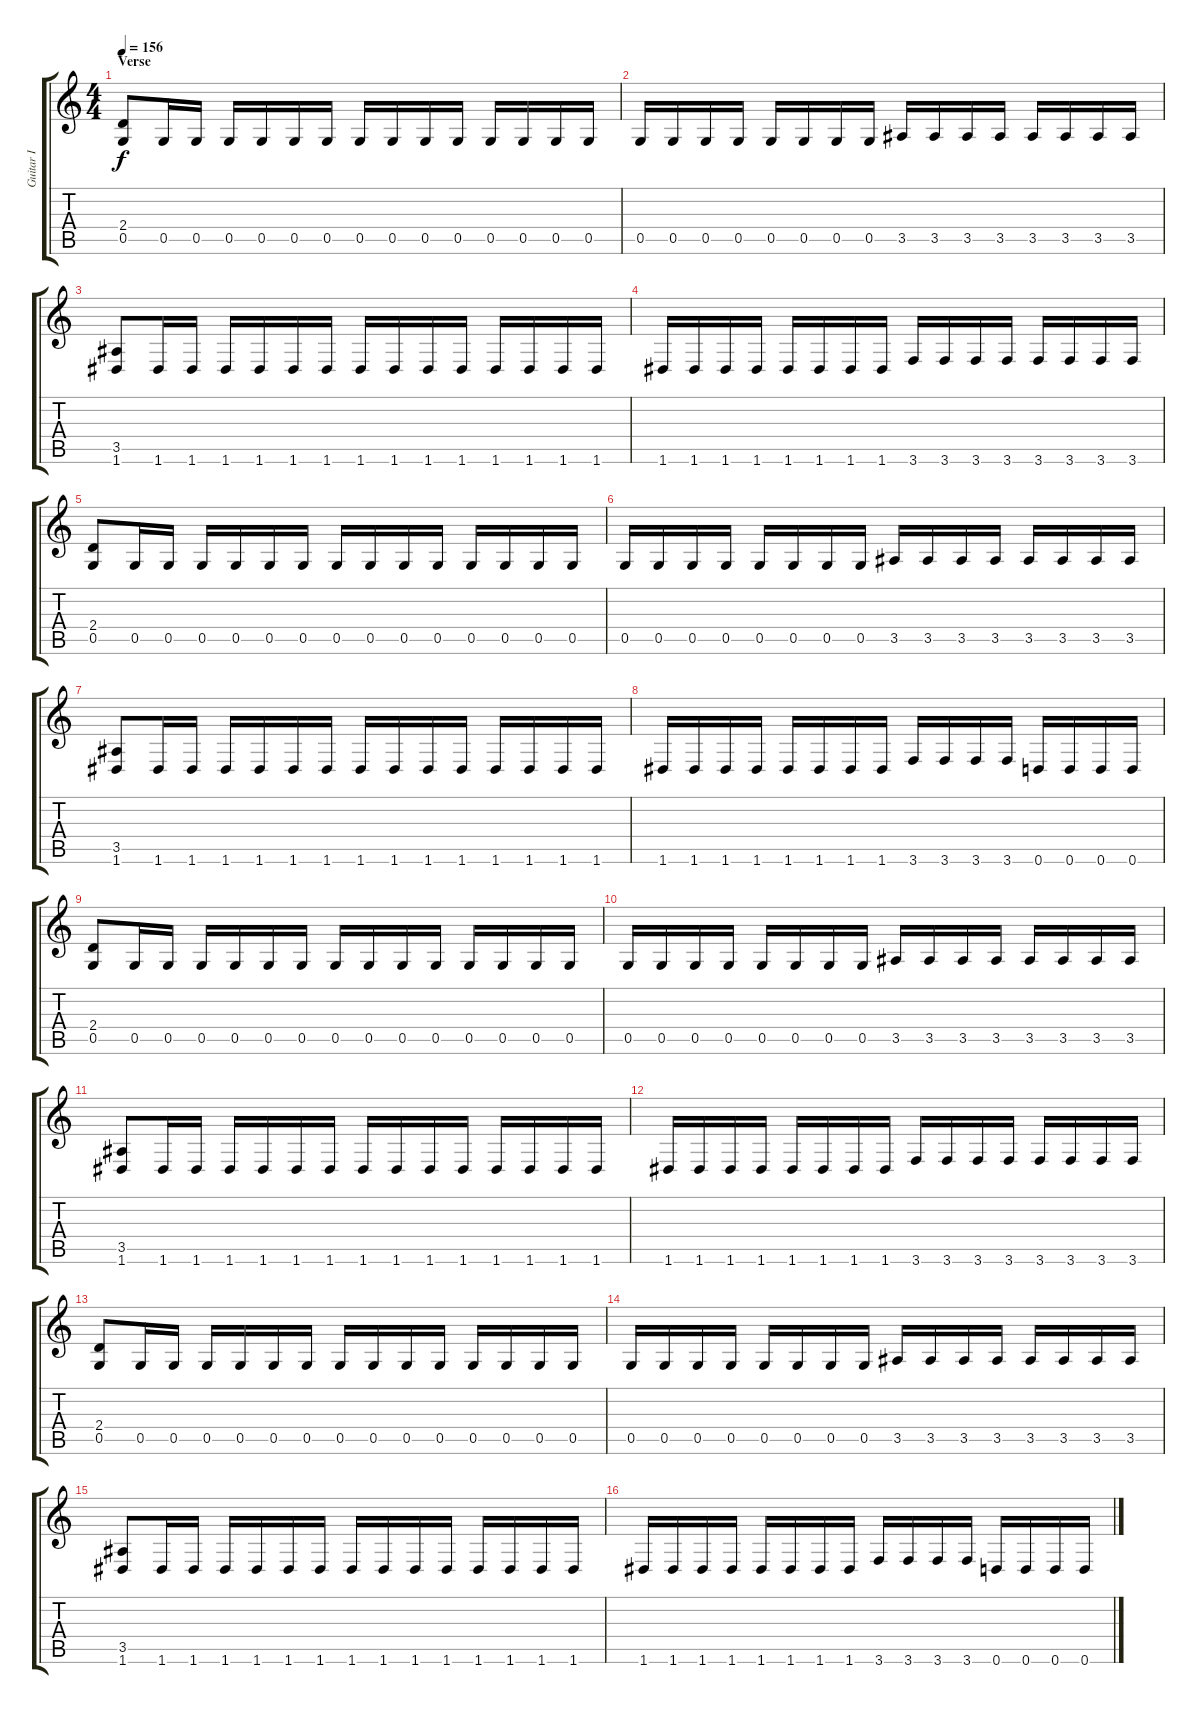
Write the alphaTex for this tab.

\track ("Guitar I" "Guitar I") {instrument distortionguitar}
\staff {score tabs}
\tuning (D4 A3 F3 C3 G2 D2) {hide}
\ts (4 4)
\section ("" "Verse")
\tempo 156
\clef g2
\ks c
(2.4 0.5).8{dy f} 0.5.16 0.5.16 0.5.16 0.5.16 0.5.16 0.5.16 0.5.16 0.5.16 0.5.16 0.5.16 0.5.16 0.5.16 0.5.16 0.5.16 |
0.5.16 0.5.16 0.5.16 0.5.16 0.5.16 0.5.16 0.5.16 0.5.16 3.5.16 3.5.16 3.5.16 3.5.16 3.5.16 3.5.16 3.5.16 3.5.16 |
(3.5 1.6).8 1.6.16 1.6.16 1.6.16 1.6.16 1.6.16 1.6.16 1.6.16 1.6.16 1.6.16 1.6.16 1.6.16 1.6.16 1.6.16 1.6.16 |
1.6.16 1.6.16 1.6.16 1.6.16 1.6.16 1.6.16 1.6.16 1.6.16 3.6.16 3.6.16 3.6.16 3.6.16 3.6.16 3.6.16 3.6.16 3.6.16 |
(2.4 0.5).8 0.5.16 0.5.16 0.5.16 0.5.16 0.5.16 0.5.16 0.5.16 0.5.16 0.5.16 0.5.16 0.5.16 0.5.16 0.5.16 0.5.16 |
0.5.16 0.5.16 0.5.16 0.5.16 0.5.16 0.5.16 0.5.16 0.5.16 3.5.16 3.5.16 3.5.16 3.5.16 3.5.16 3.5.16 3.5.16 3.5.16 |
(3.5 1.6).8 1.6.16 1.6.16 1.6.16 1.6.16 1.6.16 1.6.16 1.6.16 1.6.16 1.6.16 1.6.16 1.6.16 1.6.16 1.6.16 1.6.16 |
1.6.16 1.6.16 1.6.16 1.6.16 1.6.16 1.6.16 1.6.16 1.6.16 3.6.16 3.6.16 3.6.16 3.6.16 0.6.16 0.6.16 0.6.16 0.6.16 |
(2.4 0.5).8 0.5.16 0.5.16 0.5.16 0.5.16 0.5.16 0.5.16 0.5.16 0.5.16 0.5.16 0.5.16 0.5.16 0.5.16 0.5.16 0.5.16 |
0.5.16 0.5.16 0.5.16 0.5.16 0.5.16 0.5.16 0.5.16 0.5.16 3.5.16 3.5.16 3.5.16 3.5.16 3.5.16 3.5.16 3.5.16 3.5.16 |
(3.5 1.6).8 1.6.16 1.6.16 1.6.16 1.6.16 1.6.16 1.6.16 1.6.16 1.6.16 1.6.16 1.6.16 1.6.16 1.6.16 1.6.16 1.6.16 |
1.6.16 1.6.16 1.6.16 1.6.16 1.6.16 1.6.16 1.6.16 1.6.16 3.6.16 3.6.16 3.6.16 3.6.16 3.6.16 3.6.16 3.6.16 3.6.16 |
(2.4 0.5).8 0.5.16 0.5.16 0.5.16 0.5.16 0.5.16 0.5.16 0.5.16 0.5.16 0.5.16 0.5.16 0.5.16 0.5.16 0.5.16 0.5.16 |
0.5.16 0.5.16 0.5.16 0.5.16 0.5.16 0.5.16 0.5.16 0.5.16 3.5.16 3.5.16 3.5.16 3.5.16 3.5.16 3.5.16 3.5.16 3.5.16 |
(3.5 1.6).8 1.6.16 1.6.16 1.6.16 1.6.16 1.6.16 1.6.16 1.6.16 1.6.16 1.6.16 1.6.16 1.6.16 1.6.16 1.6.16 1.6.16 |
1.6.16 1.6.16 1.6.16 1.6.16 1.6.16 1.6.16 1.6.16 1.6.16 3.6.16 3.6.16 3.6.16 3.6.16 0.6.16 0.6.16 0.6.16 0.6.16
